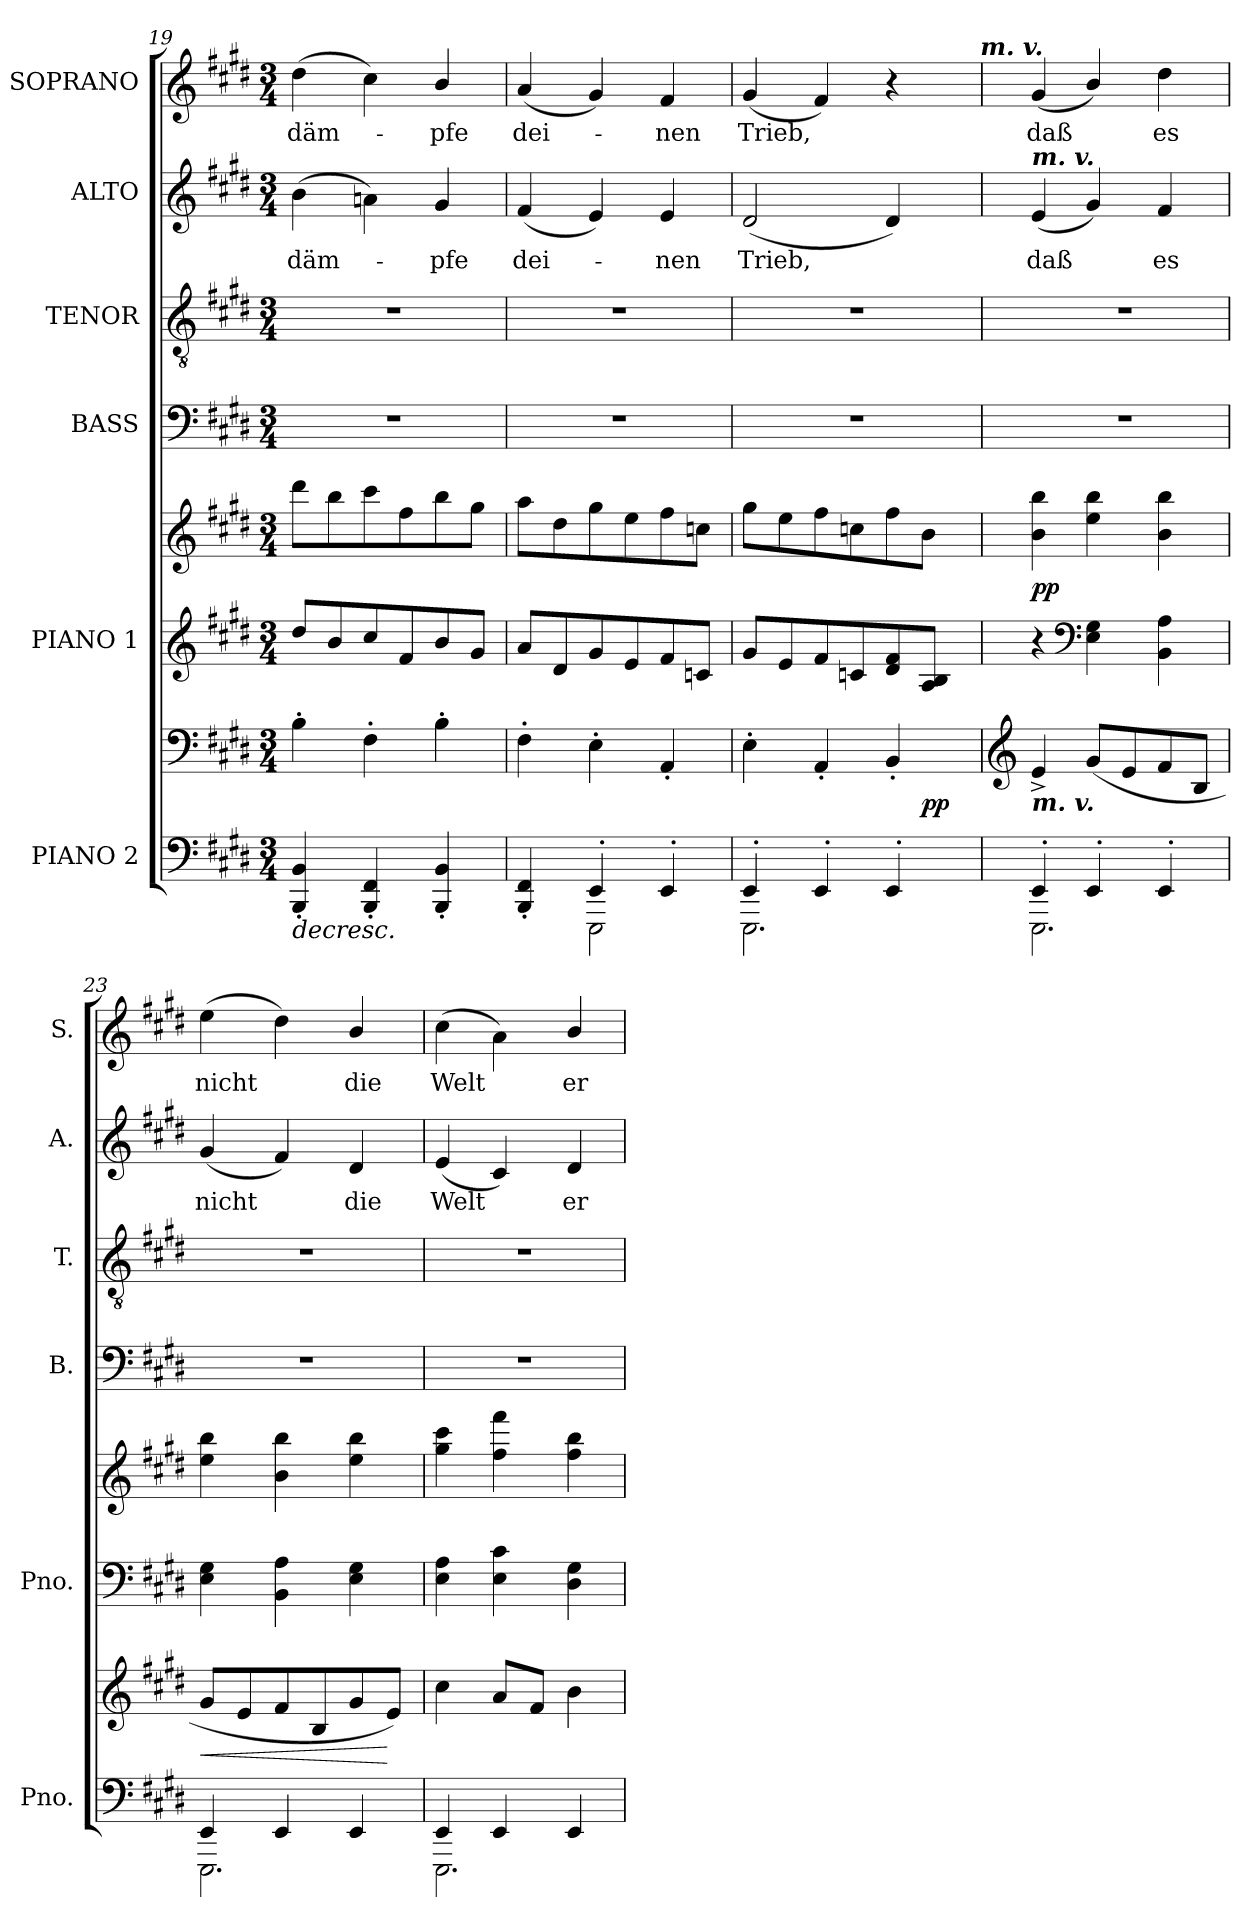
**kern	**kern	**dynam	**kern	**kern	**dynam	**kern	**kern	**kern	**text	**kern	**text
*part6	*part6	*part6	*part5	*part5	*part5	*part4	*part3	*part2	*part2	*part1	*part1
*staff8	*staff7	*staff7/8	*staff6	*staff5	*staff5/6	*staff4	*staff3	*staff2	*staff2	*staff1	*staff1
*I"PIANO 2	*	*	*I"PIANO 1	*	*	*I"BASS	*I"TENOR	*I"ALTO	*	*I"SOPRANO	*
*I'Pno.	*	*	*I'Pno.	*	*	*I'B.	*I'T.	*I'A.	*	*I'S.	*
*clefF4	*clefF4	*	*clefG2	*clefG2	*	*clefF4	*clefGv2	*clefG2	*	*clefG2	*
*	*	*	*	*	*	*	*ITrd7c12	*	*	*	*
*k[f#c#g#d#]	*k[f#c#g#d#]	*	*k[f#c#g#d#]	*k[f#c#g#d#]	*	*k[f#c#g#d#]	*k[f#c#g#d#]	*k[f#c#g#d#]	*	*k[f#c#g#d#]	*
*c#:	*c#:	*	*c#:	*c#:	*	*c#:	*c#:	*c#:	*	*c#:	*
*M3/4	*M3/4	*	*M3/4	*M3/4	*	*M3/4	*M3/4	*M3/4	*	*M3/4	*
=19	=19	=19	=19	=19	=19	=19	=19	=19	=19	=19	=19
!	!	!LO:HP:b=2	!	!	!	!LO:N:vis=1	!LO:N:vis=1	!	!	!	!
!	!	!	!	!	!	!	!	!	!LO:LY:b:color=#000000	!	!
!	!	!	!	!	!	!	!	!	!	!	!LO:LY:b:color=#000000
4BBBi/' 4BBi'	4B'i\	>	8dd#i/L	8ddd#i\L	.	2.r	2.r	(4bi\	däm-	(4dd#i\	däm-
.	.	.	8bi/	8bbi\	.	.	.	.	.	.	.
4BBBi/' 4FF#i'	4F#'i\	.	8cc#i/	8ccc#i\	.	.	.	4ani\)	.	4cc#i\)	.
.	.	.	8f#i/	8ff#i\	.	.	.	.	.	.	.
!	!	!	!	!	!	!	!	!	!LO:LY:b:color=#000000	!	!
!	!	!	!	!	!	!	!	!	!	!	!LO:LY:b:color=#000000
4BBBi/' 4BBi'	4B'i\	.	8bi/	8bbi\	.	.	.	4g#i/	-pfe	4bi/	-pfe
.	.	.	8g#i/J	8gg#i\J	.	.	.	.	.	.	.
=20	=20	=20	=20	=20	=20	=20	=20	=20	=20	=20	=20
*^	*^	*	*	*	*	*	*	*	*	*	*
!	!	!	!	!	!	!	!	!LO:N:vis=1	!LO:N:vis=1	!	!	!	!
!	!	!	!	!	!	!	!	!	!	!	!LO:LY:b:color=#000000	!	!
!	!	!	!	!	!	!	!	!	!	!	!	!	!LO:LY:b:color=#000000
4BBBi/' 4FF#i'	4ryy	4F#'i\	4ryy	.	8ai/L	8aai\L	.	2.r	2.r	(4f#i/	dei-	(4ai/	dei-
.	.	.	.	.	8d#i/	8dd#i\	.	.	.	.	.	.	.
4EE'i/	2EEEi\	4E'i\	2ryy	.	8g#i/	8gg#i\	.	.	.	4ei/)	.	4g#i/)	.
.	.	.	.	.	8ei/	8eei\	.	.	.	.	.	.	.
!	!	!	!	!	!	!	!	!	!	!	!LO:LY:b:color=#000000	!	!
!	!	!	!	!	!	!	!	!	!	!	!	!	!LO:LY:b:color=#000000
4EE'i/	.	4AA'i/	.	.	8f#i/	8ff#i\	.	.	.	4ei/	-nen	4f#i/	-nen
.	.	.	.	.	8cni/J	8ccni\J	.	.	.	.	.	.	.
*	*	*v	*v	*	*	*	*	*	*	*	*	*	*
=21	=21	=21	=21	=21	=21	=21	=21	=21	=21	=21	=21	=21
!	!	!	!	!	!	!	!LO:N:vis=1	!LO:N:vis=1	!	!	!	!
!	!	!	!	!	!	!	!	!	!	!LO:LY:b:color=#000000	!	!
!	!	!	!	!	!	!	!	!	!	!	!	!LO:LY:b:color=#000000
*	*^	*	*	*	*	*	*	*	*	*	*^	*
4EE'i/	2.EEEi\	2ryy	4E'i\	.	8g#i/L	8gg#i\L	.	2.r	2.r	(2d#i/	Trieb,	(4g#i/	2ryy	Trieb,
.	.	.	.	.	8ei/	8eei\	.	.	.	.	.	.	.	.
4EE'i/	.	.	4AA'i/	.	8f#i/	8ff#i\	.	.	.	.	.	4f#i/)	.	.
.	.	.	.	.	8cni/	8ccni\	.	.	.	.	.	.	.	.
4EE'i/	.	8ryy	4BB'i/	.	8d#i/ 8f#i	8ff#i\	.	.	.	4d#i/)	.	4r	8ryy	.
.	.	8ryy	.	pp	8Ai/ 8BiJ	8bi\J	.	.	.	.	.	.	16ryy	.
.	.	.	.	.	.	.	.	.	.	.	.	.	32ryy	.
.	.	.	.	.	.	.	.	.	.	.	.	.	64ryy	.
.	.	.	.	.	.	.	.	.	.	.	.	.	128...ryy	.
!	!	!	!	!	!	!	!	!	!	!	!	!	!LO:TX:a:Bi:t=m. v.	!
.	.	.	.	.	.	.	.	.	.	.	.	.	1024ryy	.
.	.	.	.	]	.	.	.	.	.	.	.	.	.	.
*v	*v	*v	*	*	*	*	*	*	*	*	*	*v	*v	*
=22	=22	=22	=22	=22	=22	=22	=22	=22	=22	=22	=22
*	*clefG2	*	*	*	*	*	*	*	*	*	*
*^	*	*	*	*	*	*	*	*	*	*^	*
*	*^	*	*	*	*	*	*	*	*	*	*	*	*
!	!	!	!	!	!	!	!	!LO:N:vis=1	!LO:N:vis=1	!	!	!	!	!
*	*v	*v	*	*	*	*	*	*	*	*	*	*v	*v	*
*	*^	*	*	*	*	*	*	*	*	*	*^	*
!	!	!	!	!	!	!	!	!	!	!	!LO:LY:b:color=#000000	!	!	!
*	*v	*v	*	*	*	*	*	*	*	*	*	*v	*v	*
*	*^	*	*	*	*	*	*	*	*	*	*^	*
!	!	!	!	!	!	!	!	!	!	!LO:TX:a:Bi:t=m. v.	!	!	!	!
!	!	!	!LO:TX:b:Bi:t=m. v.	!	!	!	!	!	!	!	!	!	!	!
!	!	!	!	!	!	!	!	!	!	!	!	!	!	!LO:LY:b:color=#000000
*	*v	*v	*	*	*	*	*	*	*	*	*	*v	*v	*
4EE'i/	2.EEEi\	4e^i/	.	4r	4bi\ 4bbi	pp	2.r	2.r	(4ei/	daß	(4g#i/	daß
*	*	*	*	*clefF4	*	*	*	*	*	*	*	*
4EE'i/	.	(8g#i/L	.	4Ei\ 4G#i	4eei\ 4bbi	.	.	.	4g#i/)	.	4bi/)	.
.	.	8ei/	.	.	.	.	.	.	.	.	.	.
!	!	!	!	!	!	!	!	!	!	!LO:LY:b:color=#000000	!	!
!	!	!	!	!	!	!	!	!	!	!	!	!LO:LY:b:color=#000000
4EE'i/	.	8f#i/	.	4BBi\ 4Ai	4bi\ 4bbi	.	.	.	4f#i/	es	4dd#i\	es
.	.	8Bi/J	.	.	.	.	.	.	.	.	.	.
!!LO:PB:g=z
=23	=23	=23	=23	=23	=23	=23	=23	=23	=23	=23	=23	=23
!	!	!	!LO:HP:b	!	!	!	!LO:N:vis=1	!LO:N:vis=1	!	!	!	!
!	!	!	!	!	!	!	!	!	!	!LO:LY:b:color=#000000	!	!
!	!	!	!	!	!	!	!	!	!	!	!	!LO:LY:b:color=#000000
4EEi/	2.EEEi\	8g#i/L	<	4Ei\ 4G#i	4eei\ 4bbi	.	2.r	2.r	(4g#i/	nicht	(4eei\	nicht
.	.	8ei/	.	.	.	.	.	.	.	.	.	.
4EEi/	.	8f#i/	.	4BBi\ 4Ai	4bi\ 4bbi	.	.	.	4f#i/)	.	4dd#i\)	.
.	.	8Bi/	.	.	.	.	.	.	.	.	.	.
!	!	!	!	!	!	!	!	!	!	!LO:LY:b:color=#000000	!	!
!	!	!	!	!	!	!	!	!	!	!	!	!LO:LY:b:color=#000000
4EEi/	.	8g#i/	.	4Ei\ 4G#i	4eei\ 4bbi	.	.	.	4d#i/	die	4bi/	die
.	.	8ei/J)	[	.	.	.	.	.	.	.	.	.
=24	=24	=24	=24	=24	=24	=24	=24	=24	=24	=24	=24	=24
!	!	!	!	!	!	!	!LO:N:vis=1	!LO:N:vis=1	!	!	!	!
!	!	!	!	!	!	!	!	!	!	!LO:LY:b:color=#000000	!	!
!	!	!	!	!	!	!	!	!	!	!	!	!LO:LY:b:color=#000000
4EEi/	2.EEEi\	4cc#i\	.	4Ei\ 4Ai	4gg#i\ 4ccc#i	.	2.r	2.r	(4ei/	Welt	(4cc#i\	Welt
4EEi/	.	8ai/L	.	4Ei\ 4c#i	4ff#i\ 4fff#i	.	.	.	4c#i/)	.	4ai\)	.
.	.	8f#i/J	.	.	.	.	.	.	.	.	.	.
!	!	!	!	!	!	!	!	!	!	!LO:LY:b:color=#000000	!	!
!	!	!	!	!	!	!	!	!	!	!	!	!LO:LY:b:color=#000000
4EEi/	.	4bi\	.	4D#i\ 4G#i	4ff#i\ 4bbi	.	.	.	4d#i/	er-	4bi/	er-
*v	*v	*	*	*	*	*	*	*	*	*	*	*
=	=	=	=	=	=	=	=	=	=	=	=
*-	*-	*-	*-	*-	*-	*-	*-	*-	*-	*-	*-
